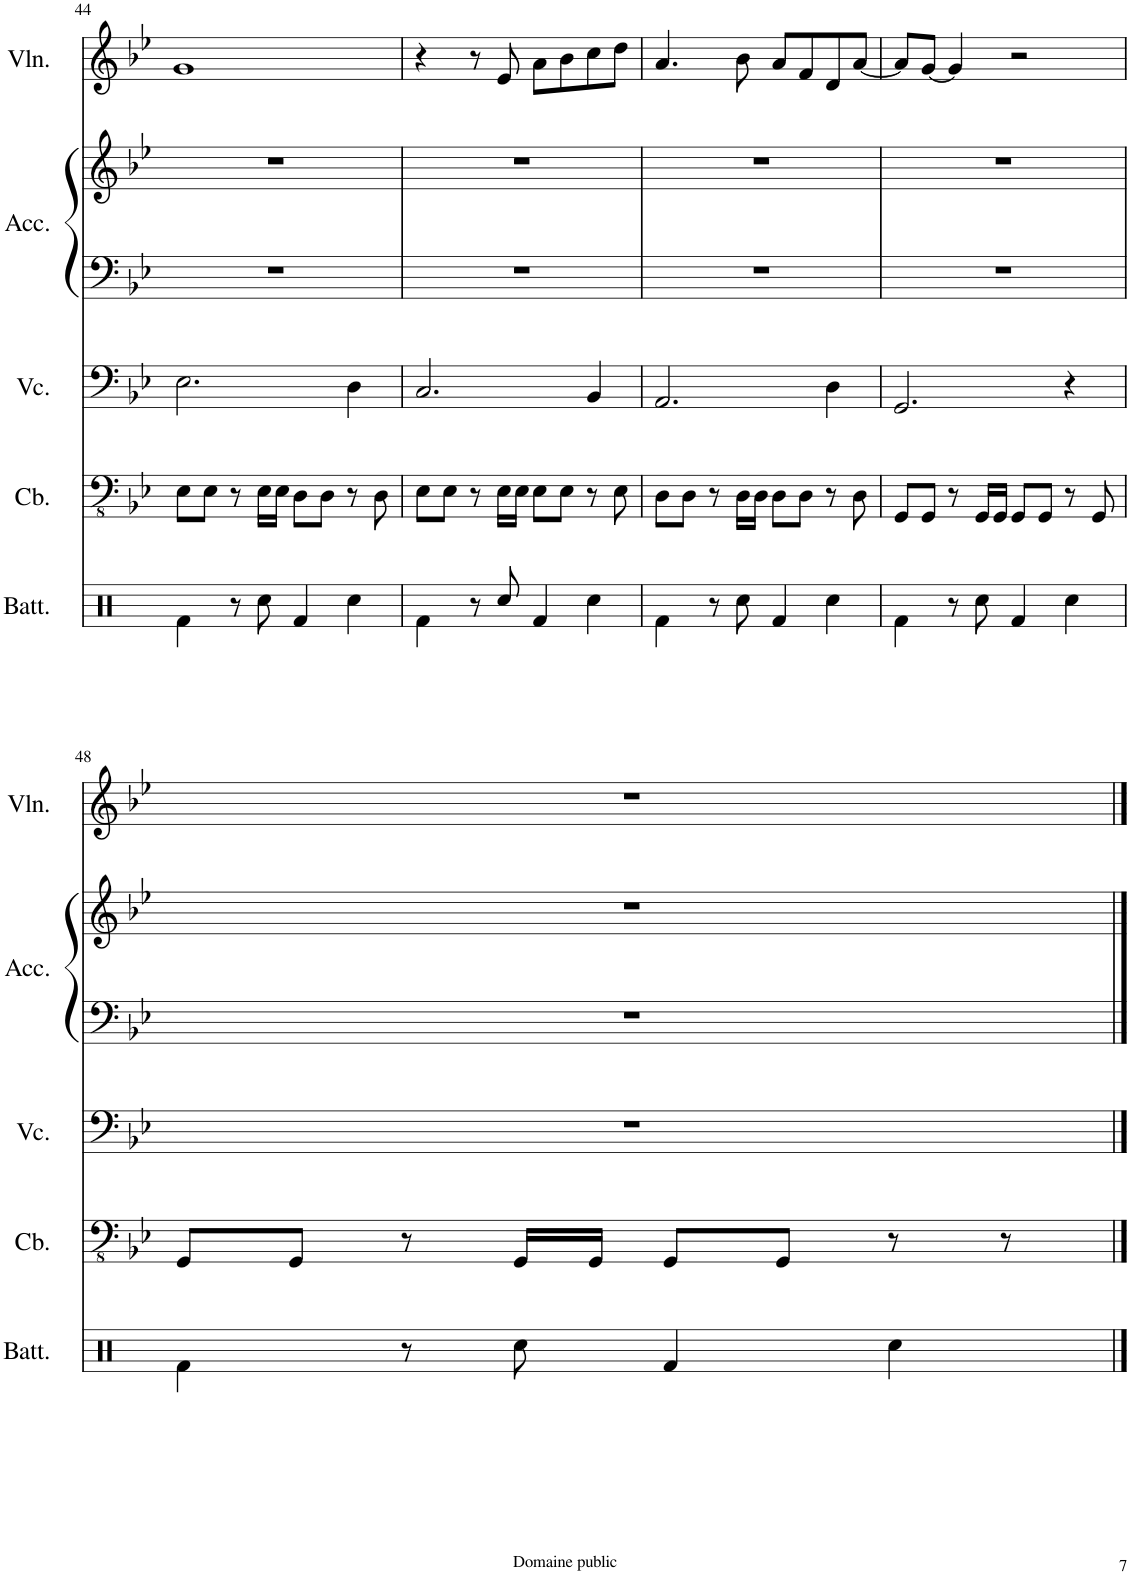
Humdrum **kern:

**kern	**kern	**kern	**kern	**kern	**kern
*part5	*part4	*part3	*part2	*part2	*part1
*staff6	*staff5	*staff4	*staff3	*staff2	*staff1
*I"Batterie	*I"Contrebasse	*I"Violoncelle	*I"Accordéon	*	*I"Violon
*I'Batt.	*I'Cb.	*I'Vc.	*I'Acc.	*	*I'Vln.
!!LO:PB:g=z
*clefX	*clefFv4	*clefF4	*clefF4	*clefG2	*clefG2
*	*Trd7c12	*	*	*	*
*k[]	*k[b-e-]	*k[b-e-]	*k[b-e-]	*k[b-e-]	*k[b-e-]
*M4/4	*M4/4	*M4/4	*M4/4	*M4/4	*M4/4
=44	=44	=44	=44	=44	=44
4Rf\	8EE-\L	2.E-\	1r	1r	1g
.	8EE-\J	.	.	.	.
8r	8r	.	.	.	.
8Rcc\	16EE-\LL	.	.	.	.
.	16EE-\JJ	.	.	.	.
4Rf/	8DD\L	.	.	.	.
.	8DD\J	.	.	.	.
4Rcc\	8r	4D\	.	.	.
.	8DD\	.	.	.	.
=45	=45	=45	=45	=45	=45
4Rf\	8EE-\L	2.C/	1r	1r	4r
.	8EE-\J	.	.	.	.
8r	8r	.	.	.	8r
8Rcc/	16EE-\LL	.	.	.	8e-/
.	16EE-\JJ	.	.	.	.
4Rf/	8EE-\L	.	.	.	8a\L
.	8EE-\J	.	.	.	8b-\
4Rcc\	8r	4BB-/	.	.	8cc\
.	8EE-\	.	.	.	8dd\J
=46	=46	=46	=46	=46	=46
4Rf\	8DD\L	2.AA/	1r	1r	4.a/
.	8DD\J	.	.	.	.
8r	8r	.	.	.	.
8Rcc\	16DD\LL	.	.	.	8b-\
.	16DD\JJ	.	.	.	.
4Rf/	8DD\L	.	.	.	8a/L
.	8DD\J	.	.	.	8f/
4Rcc\	8r	4D\	.	.	8d/
.	8DD\	.	.	.	[8a/J
=47	=47	=47	=47	=47	=47
4Rf\	8GGG/L	2.GG/	1r	1r	8a/L]
.	8GGG/J	.	.	.	[8g/J
8r	8r	.	.	.	4g/]
8Rcc\	16GGG/LL	.	.	.	.
.	16GGG/JJ	.	.	.	.
4Rf/	8GGG/L	.	.	.	2r
.	8GGG/J	.	.	.	.
4Rcc\	8r	4r	.	.	.
.	8GGG/	.	.	.	.
!!LO:LB:g=z
=48	=48	=48	=48	=48	=48
4Rf\	8GGG/L	1r	1r	1r	1r
.	8GGG/J	.	.	.	.
8r	8r	.	.	.	.
8Rcc\	16GGG/LL	.	.	.	.
.	16GGG/JJ	.	.	.	.
4Rf/	8GGG/L	.	.	.	.
.	8GGG/J	.	.	.	.
4Rcc\	8r	.	.	.	.
.	8r	.	.	.	.
==	==	==	==	==	==
*-	*-	*-	*-	*-	*-
